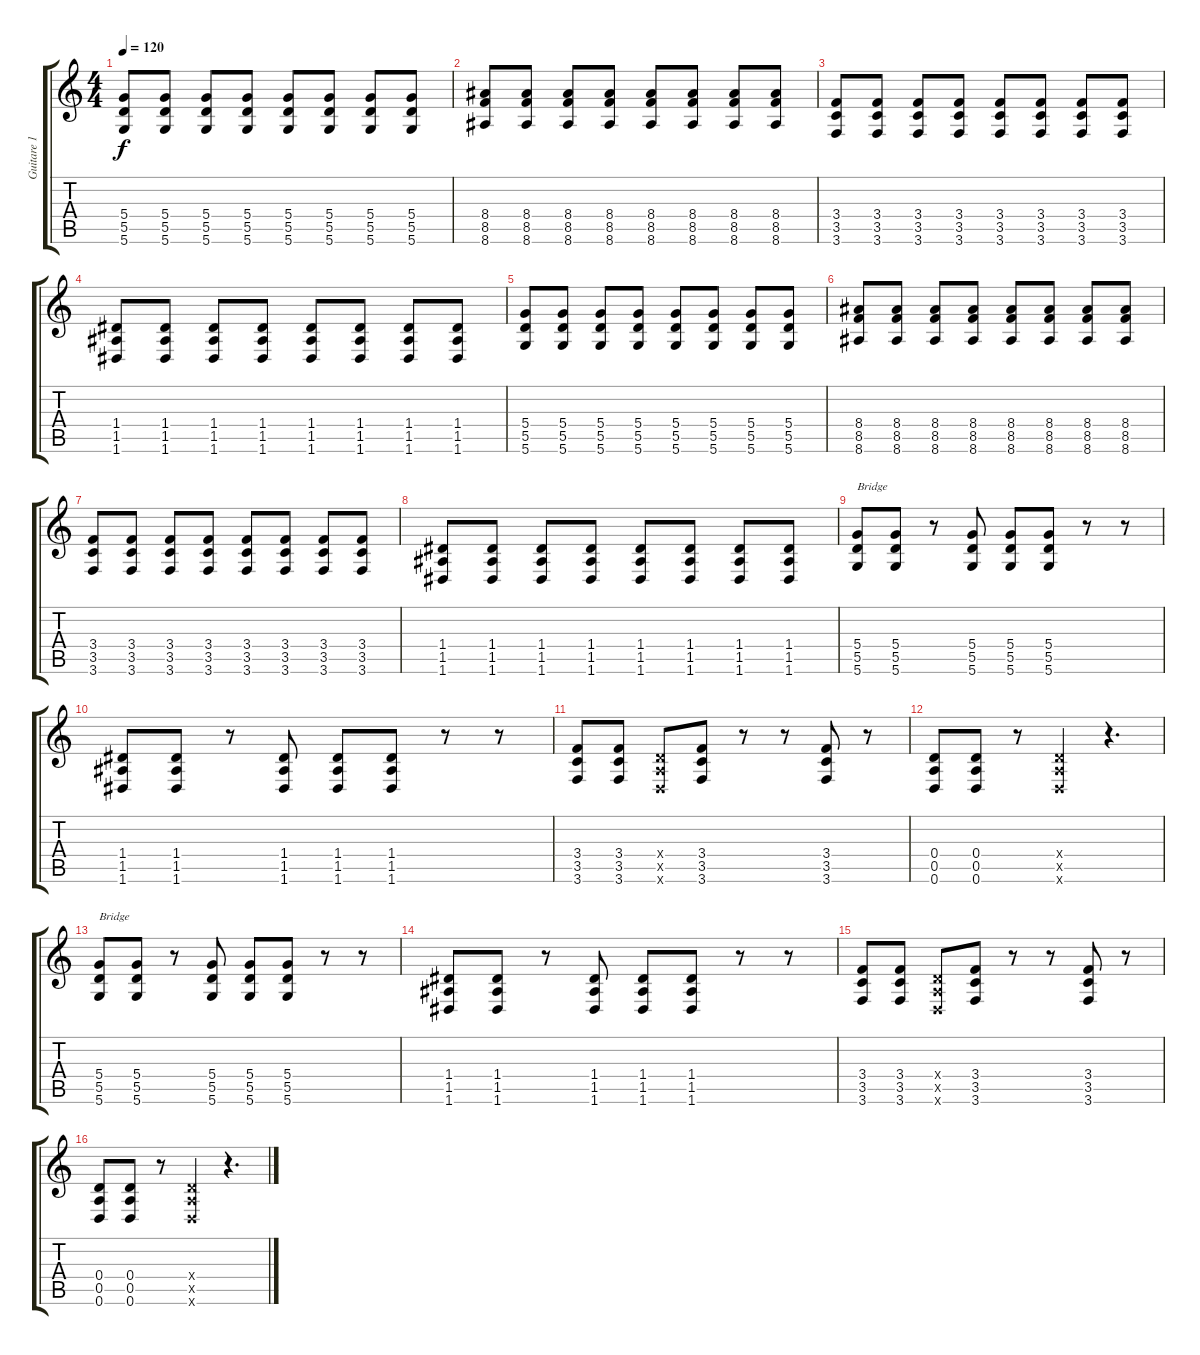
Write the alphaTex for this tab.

\track ("Guitare 1 Disto" "Guitare 1 ") {instrument overdrivenguitar}
\staff {score tabs}
\tuning (E4 B3 G3 D3 A2 D2) {hide}
\ts (4 4)
\tempo 120
\clef g2
\ks c
(5.4 5.5 5.6).8{dy f} (5.4 5.5 5.6).8 (5.4 5.5 5.6).8 (5.4 5.5 5.6).8 (5.4 5.5 5.6).8 (5.4 5.5 5.6).8 (5.4 5.5 5.6).8 (5.4 5.5 5.6).8 |
(8.4 8.5 8.6).8 (8.4 8.5 8.6).8 (8.4 8.5 8.6).8 (8.4 8.5 8.6).8 (8.4 8.5 8.6).8 (8.4 8.5 8.6).8 (8.4 8.5 8.6).8 (8.4 8.5 8.6).8 |
(3.4 3.5 3.6).8 (3.4 3.5 3.6).8 (3.4 3.5 3.6).8 (3.4 3.5 3.6).8 (3.4 3.5 3.6).8 (3.4 3.5 3.6).8 (3.4 3.5 3.6).8 (3.4 3.5 3.6).8 |
(1.4 1.5 1.6).8 (1.4 1.5 1.6).8 (1.4 1.5 1.6).8 (1.4 1.5 1.6).8 (1.4 1.5 1.6).8 (1.4 1.5 1.6).8 (1.4 1.5 1.6).8 (1.4 1.5 1.6).8 |
(5.4 5.5 5.6).8 (5.4 5.5 5.6).8 (5.4 5.5 5.6).8 (5.4 5.5 5.6).8 (5.4 5.5 5.6).8 (5.4 5.5 5.6).8 (5.4 5.5 5.6).8 (5.4 5.5 5.6).8 |
(8.4 8.5 8.6).8 (8.4 8.5 8.6).8 (8.4 8.5 8.6).8 (8.4 8.5 8.6).8 (8.4 8.5 8.6).8 (8.4 8.5 8.6).8 (8.4 8.5 8.6).8 (8.4 8.5 8.6).8 |
(3.4 3.5 3.6).8 (3.4 3.5 3.6).8 (3.4 3.5 3.6).8 (3.4 3.5 3.6).8 (3.4 3.5 3.6).8 (3.4 3.5 3.6).8 (3.4 3.5 3.6).8 (3.4 3.5 3.6).8 |
(1.4 1.5 1.6).8 (1.4 1.5 1.6).8 (1.4 1.5 1.6).8 (1.4 1.5 1.6).8 (1.4 1.5 1.6).8 (1.4 1.5 1.6).8 (1.4 1.5 1.6).8 (1.4 1.5 1.6).8 |
(5.4 5.5 5.6).8{txt "Bridge"} (5.4 5.5 5.6).8 r.8 (5.4 5.5 5.6).8 (5.4 5.5 5.6).8 (5.4 5.5 5.6).8 r.8 r.8 |
(1.4 1.5 1.6).8 (1.4 1.5 1.6).8 r.8 (1.4 1.5 1.6).8 (1.4 1.5 1.6).8 (1.4 1.5 1.6).8 r.8 r.8 |
(3.4 3.5 3.6).8 (3.4 3.5 3.6).8 (0.4{x} 0.5{x} 0.6{x}).8 (3.4 3.5 3.6).8 r.8 r.8 (3.4 3.5 3.6).8 r.8 |
(0.4 0.5 0.6).8 (0.4 0.5 0.6).8 r.8 (0.4{x} 0.5{x} 0.6{x}).4 r.4{d} |
(5.4 5.5 5.6).8{txt "Bridge"} (5.4 5.5 5.6).8 r.8 (5.4 5.5 5.6).8 (5.4 5.5 5.6).8 (5.4 5.5 5.6).8 r.8 r.8 |
(1.4 1.5 1.6).8 (1.4 1.5 1.6).8 r.8 (1.4 1.5 1.6).8 (1.4 1.5 1.6).8 (1.4 1.5 1.6).8 r.8 r.8 |
(3.4 3.5 3.6).8 (3.4 3.5 3.6).8 (0.4{x} 0.5{x} 0.6{x}).8 (3.4 3.5 3.6).8 r.8 r.8 (3.4 3.5 3.6).8 r.8 |
(0.4 0.5 0.6).8 (0.4 0.5 0.6).8 r.8 (0.4{x} 0.5{x} 0.6{x}).4 r.4{d}
